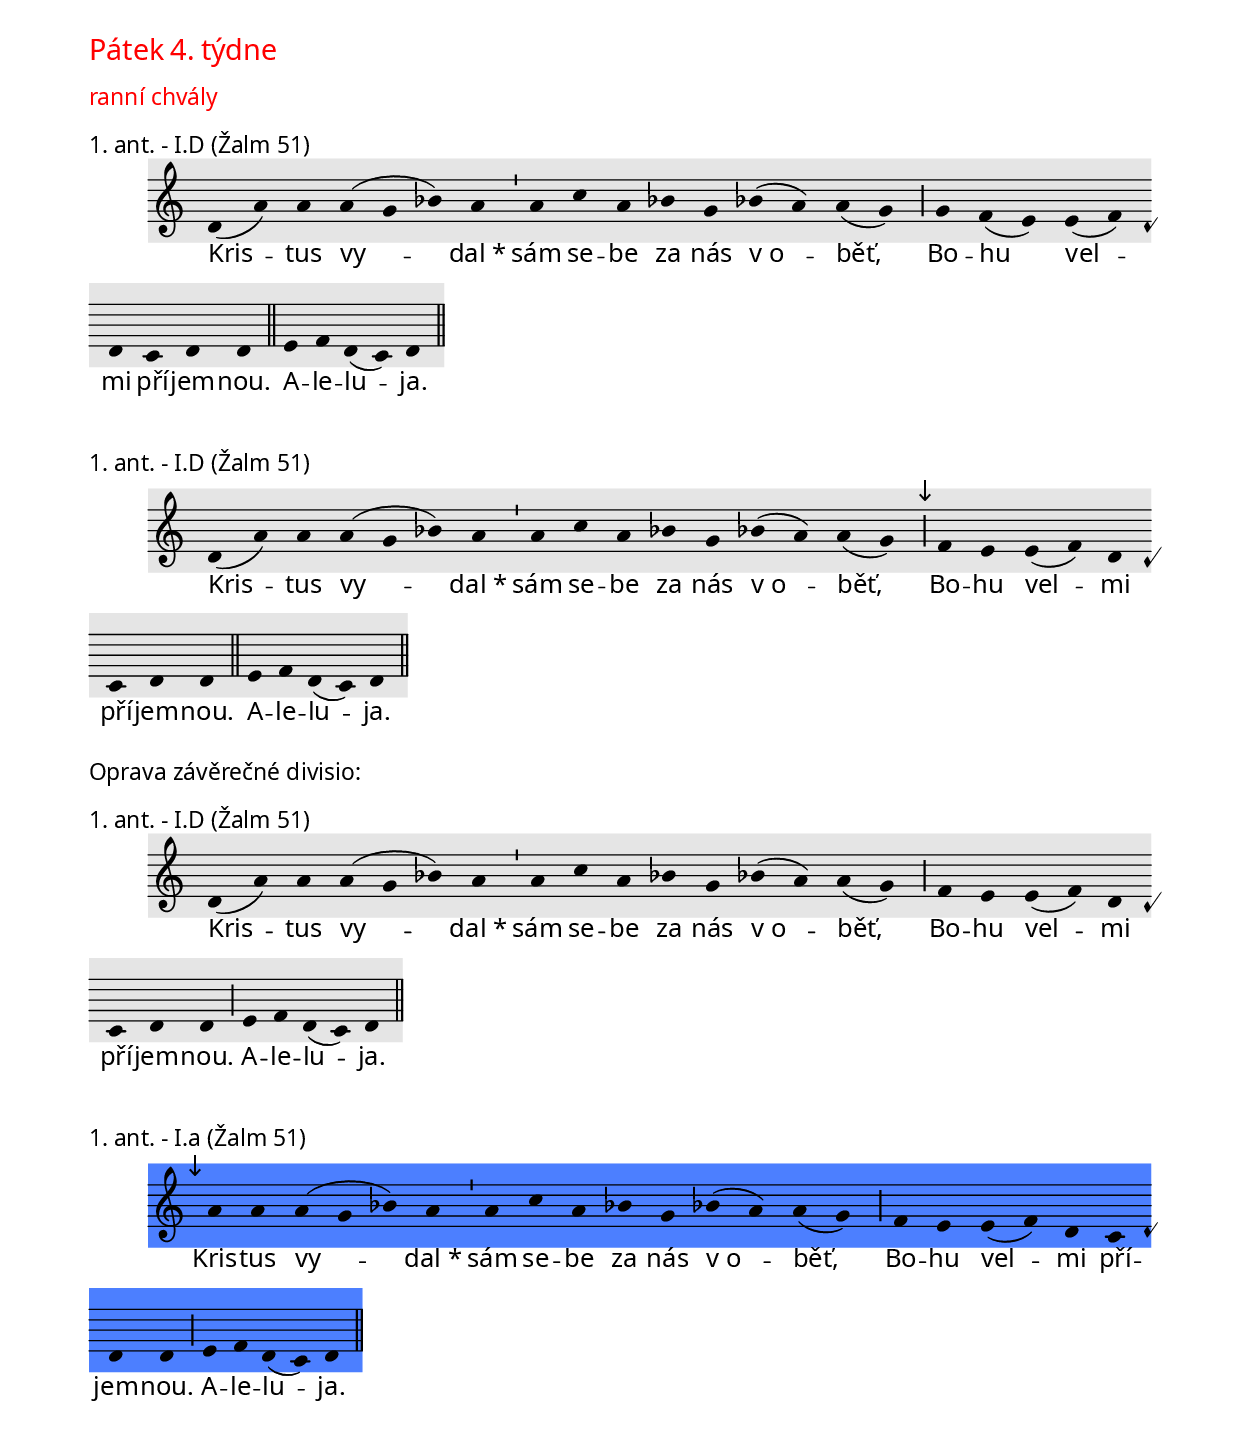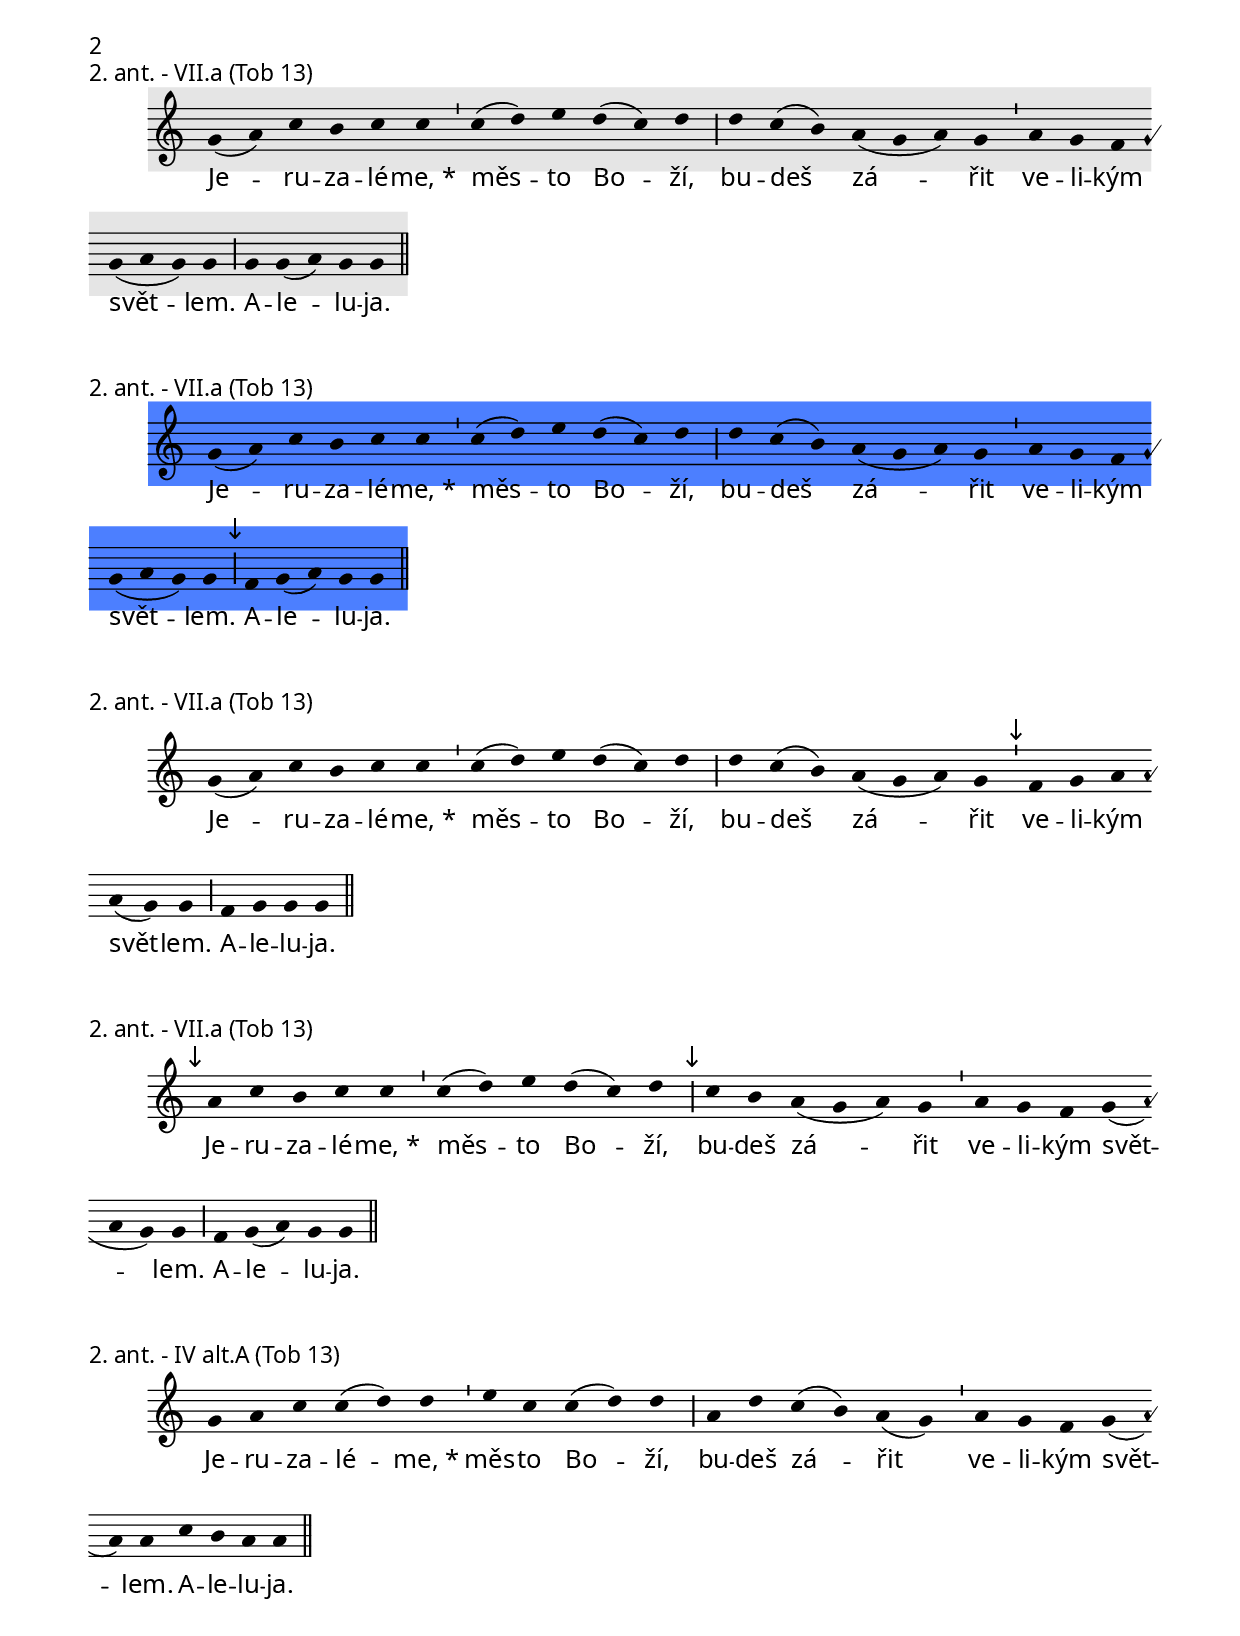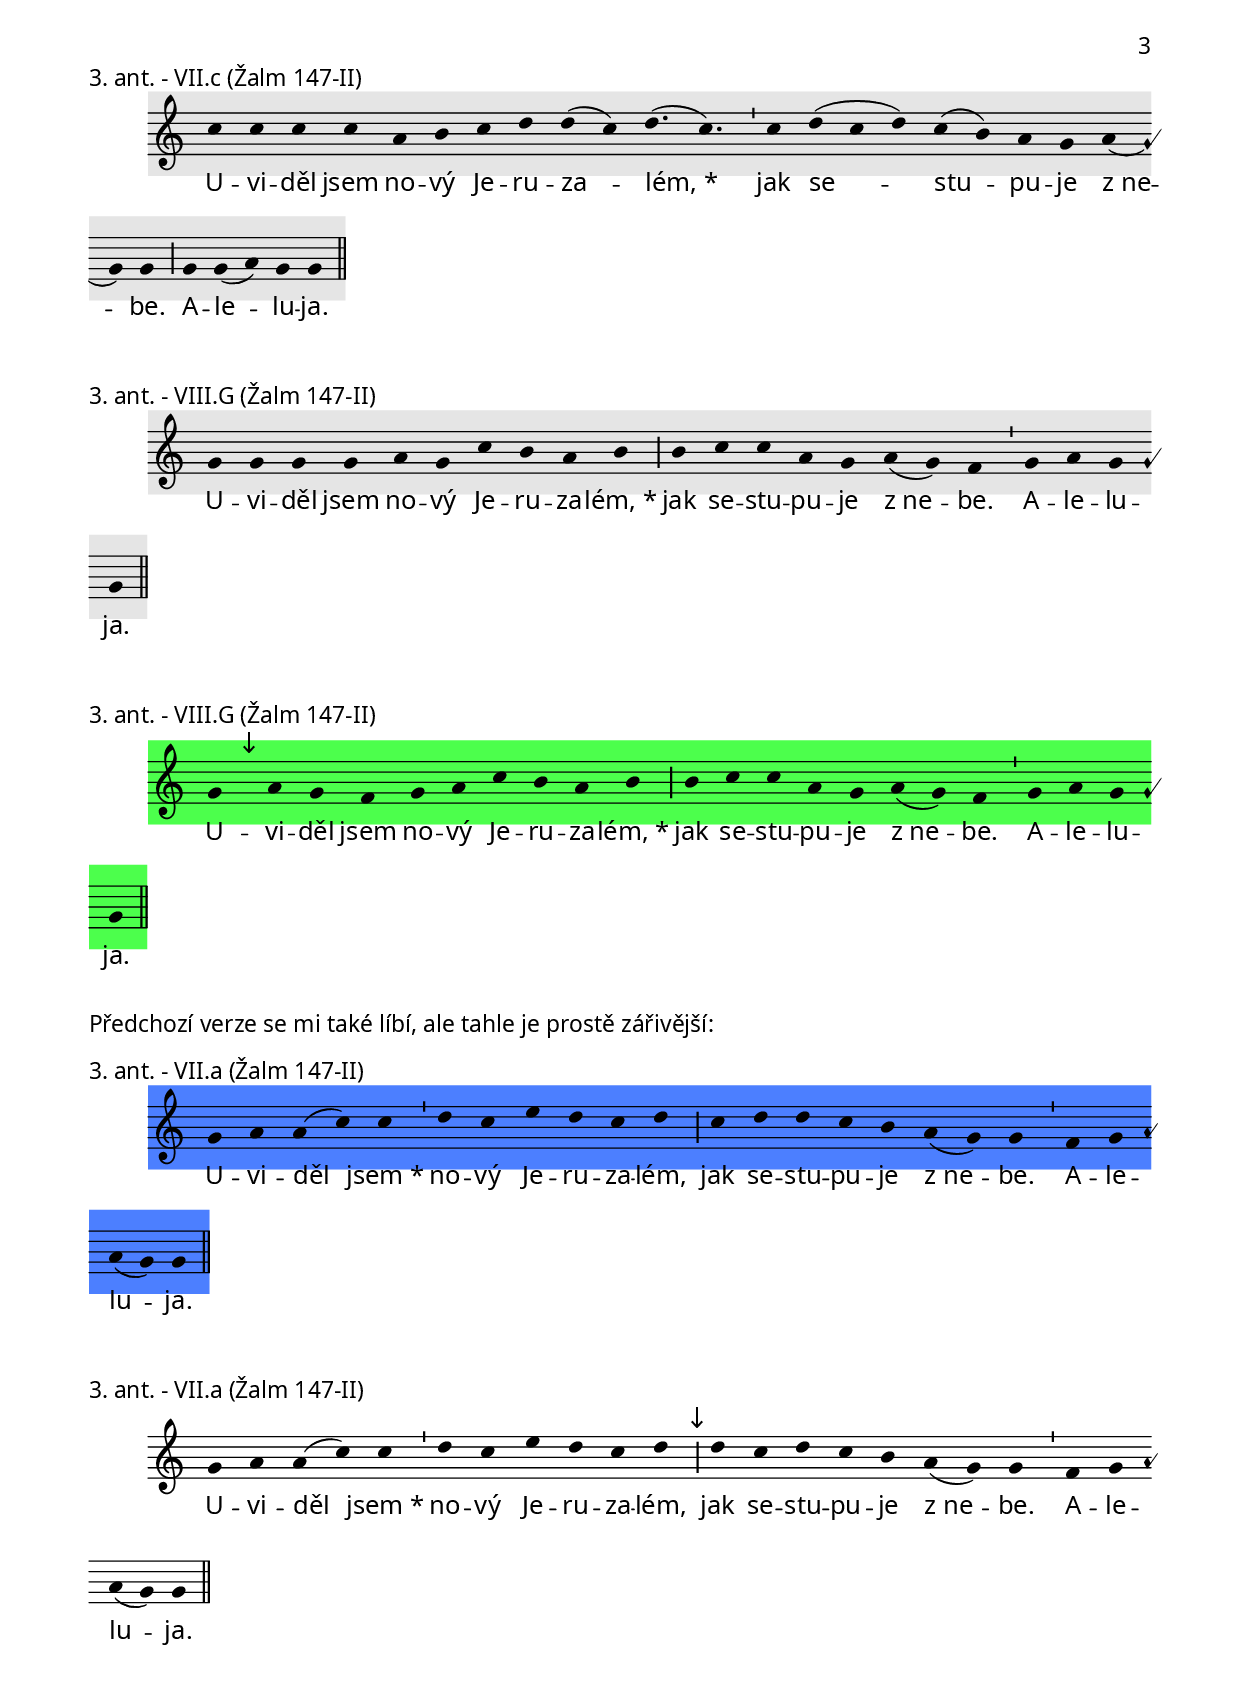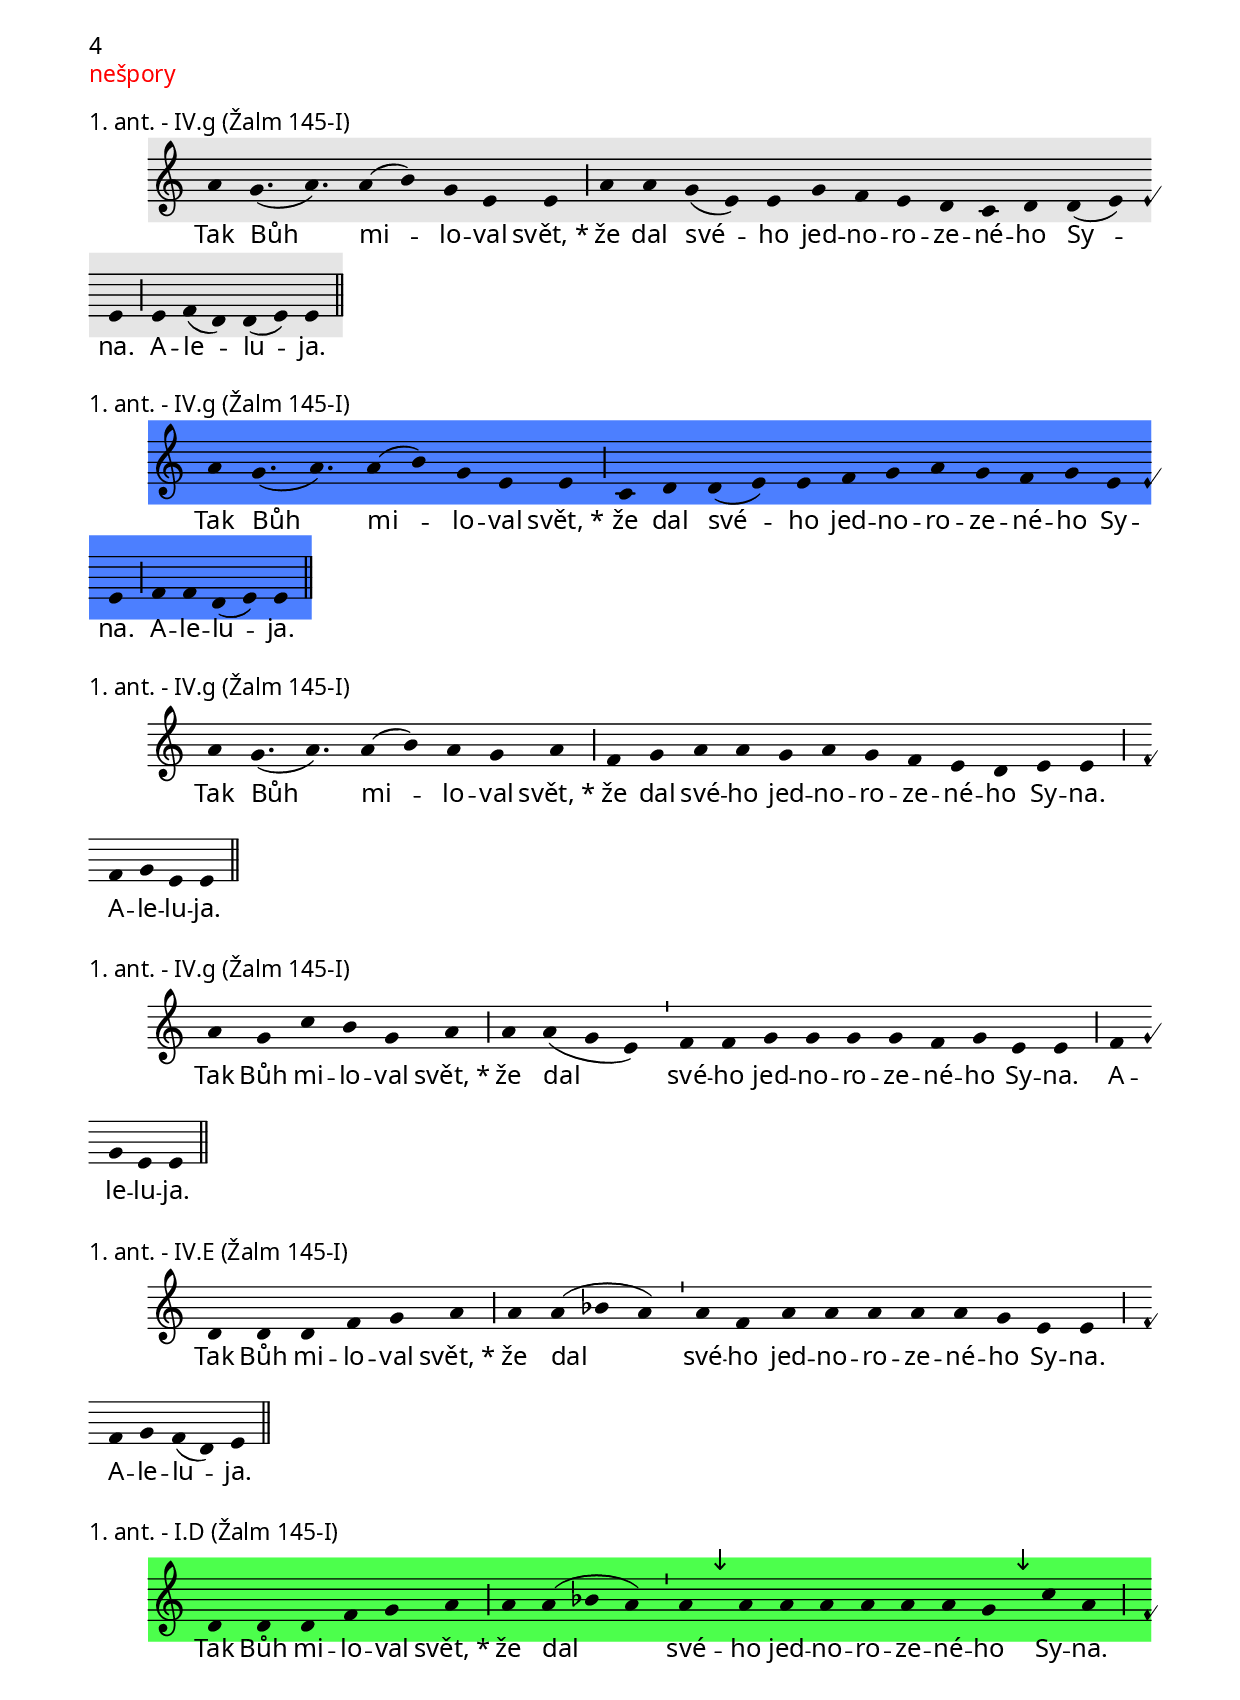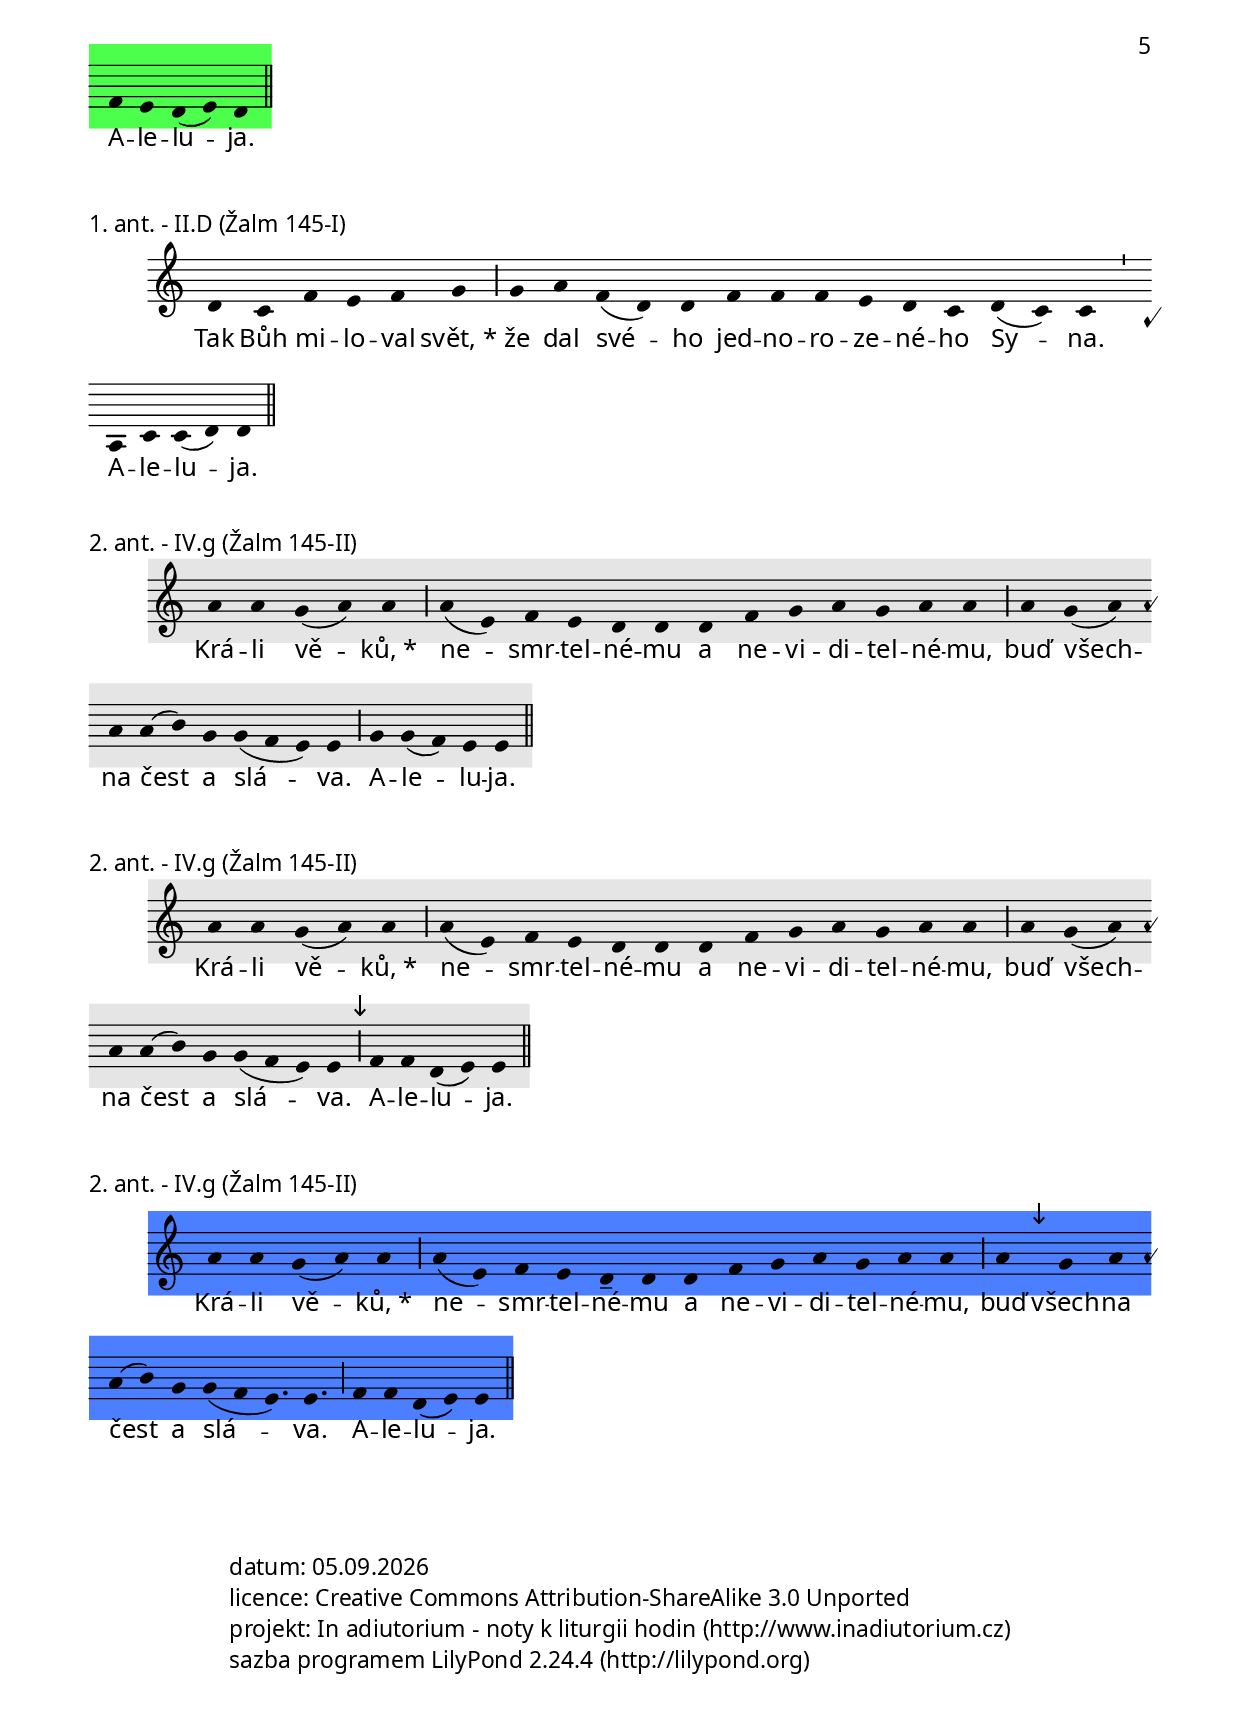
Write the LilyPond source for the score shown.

\include "../spolecne.ly"

\markup {\nadpisDen {Pátek 4. týdne}}

\markup {\nadpisHodinka {"ranní chvály"}}

\score {
  \relative c' {
    \zvyraznovacSedy
    \choralniRezim
    d4( a') a a( g bes) a \barMin a c a bes g bes( a) a( g) \barMaior
    g f( e) e( f) d c d d \barFinalis
    e f d( c) d \barFinalis
  }
  \addlyrics {
    Kris -- tus vy -- dal_* sám se -- be za nás v_o -- běť,
    Bo -- hu vel -- mi pří -- jem -- nou.
    A -- le -- lu -- ja.
  }
  \header {
    quid = "1. ant."
    modus = "I"
    differentia = "D"
    psalmus = "Žalm 51"
    id = "rch-a1"
    placet = "*"
    piece = \markup {\sestavTitulek}
  }
}

\score {
  \relative c' {
    \zvyraznovacSedy
    \choralniRezim
    d4( a') a a( g bes) a \barMin a c a bes g bes( a) a( g) \barMaior
    \mark\sipka f e e( f) d c d d \barFinalis
    e f d( c) d \barFinalis
  }
  \addlyrics {
    Kris -- tus vy -- dal_* sám se -- be za nás v_o -- běť,
    Bo -- hu vel -- mi pří -- jem -- nou.
    A -- le -- lu -- ja.
  }
  \header {
    quid = "1. ant."
    modus = "I"
    differentia = "D"
    psalmus = "Žalm 51"
    id = "rch-a1"
    placet = "*"
    piece = \markup {\sestavTitulek}
  }
}

\markup{
  Oprava závěrečné divisio:
}

\score {
  \relative c' {
    \zvyraznovacSedy
    \choralniRezim
    d4( a') a a( g bes) a \barMin a c a bes g bes( a) a( g) \barMaior
    f e e( f) d c d d \barMaior
    e f d( c) d \barFinalis
  }
  \addlyrics {
    Kris -- tus vy -- dal_* sám se -- be za nás v_o -- běť,
    Bo -- hu vel -- mi pří -- jem -- nou.
    A -- le -- lu -- ja.
  }
  \header {
    quid = "1. ant."
    modus = "I"
    differentia = "D"
    psalmus = "Žalm 51"
    id = "rch-a1"
    placet = "*"
    piece = \markup {\sestavTitulek}
  }
}

\score {
  \relative c'' {
    \zvyraznovacModry
    \choralniRezim
    \mark\sipka a4 a a( g bes) a \barMin a c a bes g bes( a) a( g) \barMaior
    f e e( f) d c d d \barMaior
    e f d( c) d \barFinalis
  }
  \addlyrics {
    Kris -- tus vy -- dal_* sám se -- be za nás v_o -- běť,
    Bo -- hu vel -- mi pří -- jem -- nou.
    A -- le -- lu -- ja.
  }
  \header {
    quid = "1. ant."
    modus = "I"
    differentia = "a"
    psalmus = "Žalm 51"
    id = "rch-a1"
    placet = "*"
    piece = \markup {\sestavTitulek}
  }
}

\pageBreak

\score {
  \relative c'' {
    \zvyraznovacSedy
    \choralniRezim
    g4( a) c b c c \barMin c( d) e d( c) d \barMaior
    d c( b) a( g a) g \barMin a g f g( a g) g \barMaior
    g g( a) g g \barFinalis
  }
  \addlyrics {
    Je -- ru -- za -- lé -- me,_* měs -- to Bo -- ží,
    bu -- deš zá -- řit ve -- li -- kým svět -- lem.
    A -- le -- lu -- ja.
  }
  \header {
    quid = "2. ant."
    modus = "VII"
    differentia = "a"
    psalmus = "Tob 13"
    id = "rch-a2"
    placet = "*"
    piece = \markup {\sestavTitulek}
  }
}

\score {
  \relative c'' {
    \zvyraznovacModry
    \choralniRezim
    g4( a) c b c c \barMin c( d) e d( c) d \barMaior
    d c( b) a( g a) g \barMin a g f g( a g) g \barMaior
    \mark\sipka f g( a) g g \barFinalis
  }
  \addlyrics {
    Je -- ru -- za -- lé -- me,_* měs -- to Bo -- ží,
    bu -- deš zá -- řit ve -- li -- kým svět -- lem.
    A -- le -- lu -- ja.
  }
  \header {
    quid = "2. ant."
    modus = "VII"
    differentia = "a"
    psalmus = "Tob 13"
    id = "rch-a2"
    piece = \markup {\sestavTitulek}
  }
}

\score {
  \relative c'' {
    \choralniRezim
    g4( a) c b c c \barMin
    c( d) e d( c) d \barMaior
    d c( b) a( g a) g \barMin
    \mark\sipka f g a a( g) g \barMaior
    f g g g \barFinalis
  }
  \addlyrics {
    Je -- ru -- za -- lé -- me,_*
    měs -- to Bo -- ží,
    bu -- deš zá -- řit
    ve -- li -- kým svět -- lem.
    A -- le -- lu -- ja.
  }
  \header {
    quid = "2. ant."
    modus = "VII"
    differentia = "a"
    psalmus = "Tob 13"
    id = "rch-a2"
    placet = "*"
    piece = \markup {\sestavTitulek}
  }
}

\score {
  \relative c'' {
    \choralniRezim
    \mark\sipka a4 c b c c \barMin
    c( d) e d( c) d \barMaior
    \mark\sipka c b a( g a) g \barMin
    a g f g( a g) g \barMaior
    f g( a) g g \barFinalis
  }
  \addlyrics {
    Je -- ru -- za -- lé -- me,_*
    měs -- to Bo -- ží,
    bu -- deš zá -- řit
    ve -- li -- kým svět -- lem.
    A -- le -- lu -- ja.
  }
  \header {
    quid = "2. ant."
    modus = "VII"
    differentia = "a"
    psalmus = "Tob 13"
    id = "rch-a2"
    piece = \markup {\sestavTitulek}
  }
}

\score {
  \relative c'' {
    \choralniRezim
    g4 a c c( d) d \barMin
    e c c( d) d \barMaior
    a d c( b) a( g) \barMin
    a g f g( a) a
    c b a a \barFinalis
  }
  \addlyrics {
    Je -- ru -- za -- lé -- me,_*
    měs -- to Bo -- ží,
    bu -- deš zá -- řit
    ve -- li -- kým svět -- lem.
    A -- le -- lu -- ja.
  }
  \header {
    quid = "2. ant."
    modus = "IV alt"
    differentia = "A"
    psalmus = "Tob 13"
    id = "rch-a2"
    piece = \markup {\sestavTitulek}
  }
}

\pageBreak

\score {
  \relative c'' {
    \zvyraznovacSedy
    \choralniRezim
    c4 c c c a b c d d( c) d4.( c) \barMin
    c4 d( c d) c( b) a g a( g) g \barMaior
    g g( a) g g \barFinalis
  }
  \addlyrics {
    U -- vi -- děl jsem no -- vý Je -- ru -- za -- lém,_*
    jak se -- stu -- pu -- je z_ne -- be.
    A -- le -- lu -- ja.
  }
  \header {
    quid = "3. ant."
    modus = "VII"
    differentia = "c"
    psalmus = "Žalm 147-II"
    id = "rch-a3"
    fial = "antifony/tyden4_7sobota.ly#up-ant3?zacatek"
    piece = \markup {\sestavTitulek}
  }
}

\score {
  \relative c'' {
    \zvyraznovacSedy
    \choralniRezim
    g4 g g g a g c b a b \barMaior
    b c c a g a( g) f \barMin
    g a g g \barFinalis
  }
  \addlyrics {
    U -- vi -- děl jsem no -- vý Je -- ru -- za -- lém,_*
    jak se -- stu -- pu -- je z_ne -- be.
    A -- le -- lu -- ja.
  }
  \header {
    quid = "3. ant."
    modus = "VIII"
    differentia = "G"
    psalmus = "Žalm 147-II"
    id = "rch-a3"
    piece = \markup {\sestavTitulek}
  }
}

\score {
  \relative c'' {
    \zvyraznovacZeleny
    \choralniRezim
    g4 \mark\sipka a g f g a c b a b \barMaior
    b c c a g a( g) f \barMin
    g a g g \barFinalis
  }
  \addlyrics {
    U -- vi -- děl jsem no -- vý Je -- ru -- za -- lém,_*
    jak se -- stu -- pu -- je z_ne -- be.
    A -- le -- lu -- ja.
  }
  \header {
    quid = "3. ant."
    modus = "VIII"
    differentia = "G"
    psalmus = "Žalm 147-II"
    id = "rch-a3"
    piece = \markup {\sestavTitulek}
  }
}

\markup{
  Předchozí verze se mi také líbí, ale tahle je prostě zářivější:
}

\score {
  \relative c'' {
    \zvyraznovacModry
    \choralniRezim
    g4 a a( c) c \barMin
    d c e d c d \barMaior
    c d d c b a( g) g \barMin
    f g a( g) g \barFinalis
  }
  \addlyrics {
    U -- vi -- děl jsem_*
    no -- vý Je -- ru -- za -- lém,
    jak se -- stu -- pu -- je z_ne -- be.
    A -- le -- lu -- ja.
  }
  \header {
    quid = "3. ant."
    modus = "VII"
    differentia = "a"
    psalmus = "Žalm 147-II"
    id = "rch-a3"
    piece = \markup {\sestavTitulek}
  }
}

\score {
  \relative c'' {
    \choralniRezim
    g4 a a( c) c \barMin
    d c e d c d \barMaior
    \mark\sipka d c d c b a( g) g \barMin
    f g a( g) g \barFinalis
  }
  \addlyrics {
    U -- vi -- děl jsem_*
    no -- vý Je -- ru -- za -- lém,
    jak se -- stu -- pu -- je z_ne -- be.
    A -- le -- lu -- ja.
  }
  \header {
    quid = "3. ant."
    modus = "VII"
    differentia = "a"
    psalmus = "Žalm 147-II"
    id = "rch-a3"
    piece = \markup {\sestavTitulek}
  }
}

\pageBreak

\markup {\nadpisHodinka {"nešpory"}}

\score {
  \relative c'' {
    \zvyraznovacSedy
    \choralniRezim
    a g4.( a) a4( b) g e e \barMaior
    a a g( e) e g f e d c d d( e) e \barMaior
    e f( d) d( e) e \barFinalis
  }
  \addlyrics {
    Tak Bůh mi -- lo -- val svět,_*
    že dal své -- ho jed -- no -- ro -- ze -- né -- ho Sy -- na.
    A -- le -- lu -- ja.
  }
  \header {
    quid = "1. ant."
    modus = "IV"
    differentia = "g"
    psalmus = "Žalm 145-I"
    id = "ne-a1"
    fial = "antifony/pust_nedeleB.ly#ivben?zacatek"
    placet = "R - nevyvážená protože vytržená"
    piece = \markup {\sestavTitulek}
  }
}

\score {
  \relative c'' {
    \zvyraznovacModry
    \choralniRezim
    a4 g4.( a) a4( b) g e e \barMaior
    c d d( e) e f g a g f g e e \barMaior
    f f d( e) e \barFinalis
  }
  \addlyrics {
    Tak Bůh mi -- lo -- val svět,_*
    že dal své -- ho jed -- no -- ro -- ze -- né -- ho Sy -- na.
    A -- le -- lu -- ja.
  }
  \header {
    quid = "1. ant."
    modus = "IV"
    differentia = "g"
    psalmus = "Žalm 145-I"
    id = "ne-a1"
    fial = "antifony/pust_nedeleB.ly#ivben?zacatek"
    piece = \markup {\sestavTitulek}
  }
}

\score {
  \relative c'' {
    \choralniRezim
    a g4.( a) a4( b) a g a \barMaior
    f g a a g a g f e d e e \barMaior
    f g e e \barFinalis
  }
  \addlyrics {
    Tak Bůh mi -- lo -- val svět,_*
    že dal své -- ho jed -- no -- ro -- ze -- né -- ho Sy -- na.
    A -- le -- lu -- ja.
  }
  \header {
    quid = "1. ant."
    modus = "IV"
    differentia = "g"
    psalmus = "Žalm 145-I"
    id = "ne-a1"
    piece = \markup {\sestavTitulek}
  }
}

\score {
  \relative c'' {
    \choralniRezim
    a g c b g a \barMaior
    a a( g e) \barMin
    f f g g g g f g e e \barMaior
    f g e e \barFinalis
  }
  \addlyrics {
    Tak Bůh mi -- lo -- val svět,_*
    že dal
    své -- ho jed -- no -- ro -- ze -- né -- ho Sy -- na.
    A -- le -- lu -- ja.
  }
  \header {
    quid = "1. ant."
    modus = "IV"
    differentia = "g"
    psalmus = "Žalm 145-I"
    id = "ne-a1"
    piece = \markup {\sestavTitulek}
  }
}

\score {
  \relative c' {
    \choralniRezim
    d4 d d f g a \barMaior
    a a( bes a) \barMin
    a f a a a a a g e e \barMaior
    f g f( d) e \barFinalis
  }
  \addlyrics {
    Tak Bůh mi -- lo -- val svět,_*
    že dal
    své -- ho jed -- no -- ro -- ze -- né -- ho Sy -- na.
    A -- le -- lu -- ja.
  }
  \header {
    quid = "1. ant."
    modus = "IV"
    differentia = "E"
    psalmus = "Žalm 145-I"
    id = "ne-a1"
    piece = \markup {\sestavTitulek}
  }
}

\score {
  \relative c' {
    \zvyraznovacZeleny
    \choralniRezim
    d4 d d f g a \barMaior
    a a( bes a) \barMin
    a \mark\sipka a a a a a a g \mark\sipka c a \barMaior
    f e d( e) d \barFinalis
  }
  \addlyrics {
    Tak Bůh mi -- lo -- val svět,_*
    že dal
    své -- ho jed -- no -- ro -- ze -- né -- ho Sy -- na.
    A -- le -- lu -- ja.
  }
  \header {
    quid = "1. ant."
    modus = "I"
    differentia = "D"
    psalmus = "Žalm 145-I"
    placet = "pro zařazení do antifonáře se nehodí, ale líbí se mi jako samostatný artefakt, mimo souvislosti souboru antifon oficia"
    id = "ne-a1"
    piece = \markup {\sestavTitulek}
  }
}

\score {
  \relative c' {
    \choralniRezim
    d4 c f e f g \barMaior
    g a f( d) d f f f e d c d( c) c \barMin
    a c c( d) d \barFinalis
  }
  \addlyrics {
    Tak Bůh mi -- lo -- val svět,_*
    že dal své -- ho jed -- no -- ro -- ze -- né -- ho Sy -- na.
    A -- le -- lu -- ja.
  }
  \header {
    quid = "1. ant."
    modus = "II"
    differentia = "D"
    psalmus = "Žalm 145-I"
    id = "ne-a1"
    piece = \markup {\sestavTitulek}
  }
}

\score {
  \relative c'' {
    \zvyraznovacSedy
    \choralniRezim
    a4 a g( a) a \barMaior
    a( e) f e d d d f g a g a a \barMaior
    a g( a) a a( b) g g( f e) e \barMaior
    g g( f) e e \barFinalis
  }
  \addlyrics {
    Krá -- li vě -- ků,_*
    ne -- smr -- tel -- né -- mu a ne -- vi -- di -- tel -- né -- mu,
    buď všech -- na čest a slá -- va.
    A -- le -- lu -- ja.
  }
  \header {
    quid = "2. ant."
    modus = "IV"
    differentia = "g"
    psalmus = "Žalm 145-II"
    id = "ne-a2"
    piece = \markup {\sestavTitulek}
  }
}

\score {
  \relative c'' {
    \zvyraznovacSedy
    \choralniRezim
    a4 a g( a) a \barMaior
    a( e) f e d d d f g a g a a \barMaior
    a g( a) a a( b) g g( f e) e \barMaior
    \mark\sipka f f d( e) e \barFinalis
  }
  \addlyrics {
    Krá -- li vě -- ků,_*
    ne -- smr -- tel -- né -- mu a ne -- vi -- di -- tel -- né -- mu,
    buď všech -- na čest a slá -- va.
    A -- le -- lu -- ja.
  }
  \header {
    quid = "2. ant."
    modus = "IV"
    differentia = "g"
    psalmus = "Žalm 145-II"
    id = "ne-a2"
    piece = \markup {\sestavTitulek}
  }
}

\score {
  \relative c'' {
    \zvyraznovacModry
    \choralniRezim
    a4 a g( a) a \barMaior
    a( e) f e d-- d d f g a g a a \barMaior
    a \mark\sipka g a a( b) g g( f e4.) e \barMaior
    f4 f d( e) e \barFinalis
  }
  \addlyrics {
    Krá -- li vě -- ků,_*
    ne -- smr -- tel -- né -- mu a ne -- vi -- di -- tel -- né -- mu,
    buď všech -- na čest a slá -- va.
    A -- le -- lu -- ja.
  }
  \header {
    quid = "2. ant."
    modus = "IV"
    differentia = "g"
    psalmus = "Žalm 145-II"
    id = "ne-a2"
    piece = \markup {\sestavTitulek}
  }
}

% \score { \velikTIIpatekNespAntIII }